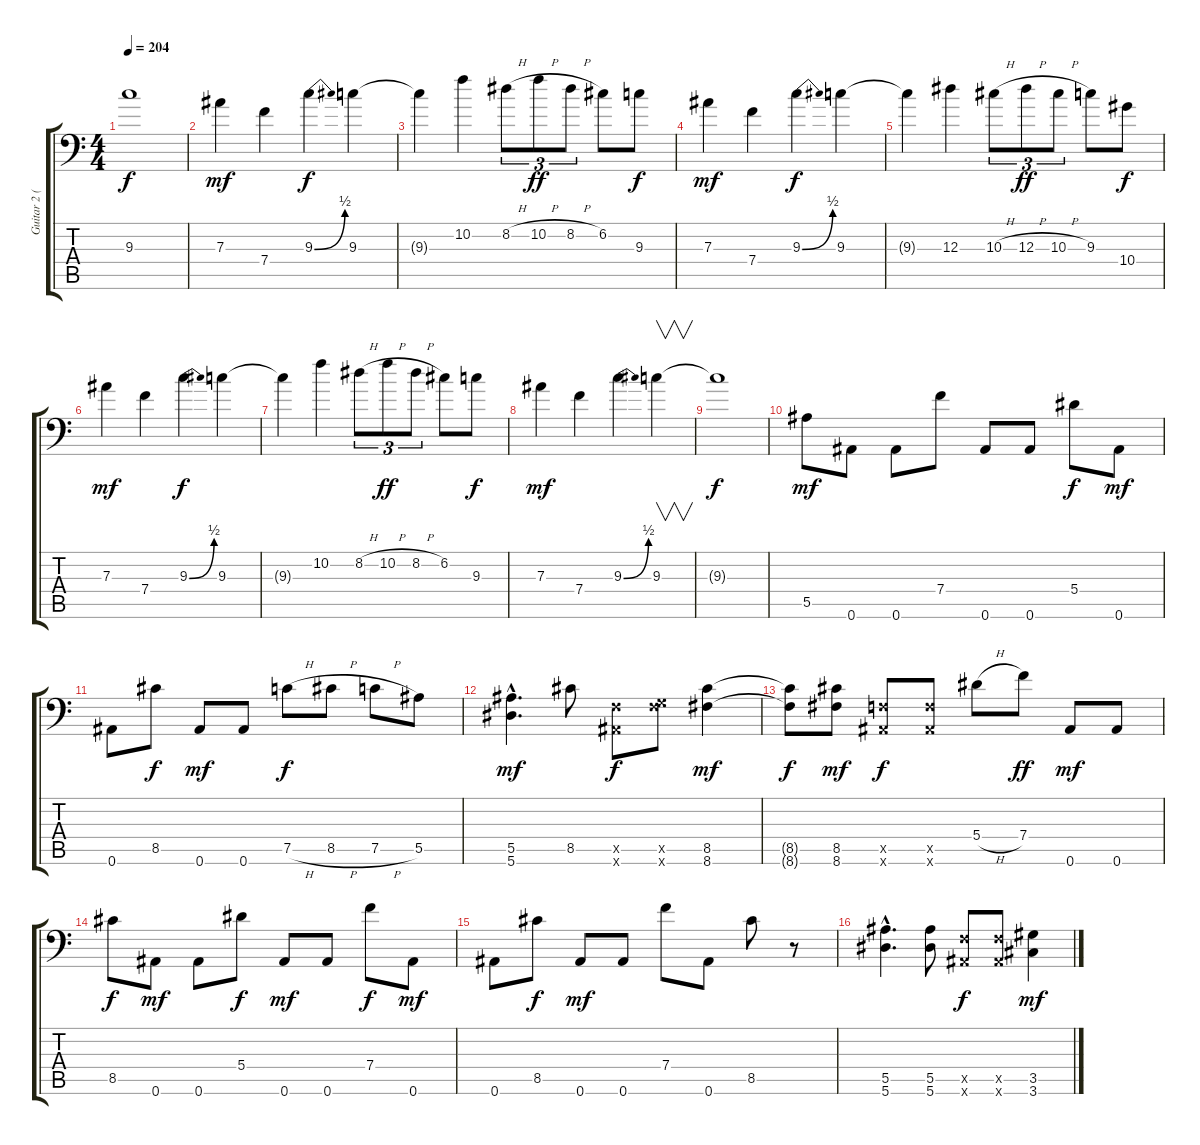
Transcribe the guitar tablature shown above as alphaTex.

\track ("Guitar 2 (Lead)" "Guitar 2 (") {instrument distortionguitar}
\staff {score tabs}
\tuning (C4 G3 Eb3 Bb2 F2 Bb1) {hide}
\ts (4 4)
\tempo 204
\clef f4
\ks c
9.3{t}.1{dy f} |
7.3.4{dy mf} 7.4.4 9.3{be (bend 0 0 60 2)}.4{dy f} 9.3.4 |
9.3{t}.4 10.2.4 8.2{h}.8{tu (3 2)} 10.2{h}.8{tu (3 2) dy ff} 8.2{h}.8{tu (3 2)} 6.2.8 9.3.8{dy f} |
7.3.4{dy mf} 7.4.4 9.3{be (bend 0 0 60 2)}.4{dy f} 9.3.4 |
9.3{t}.4 12.3.4 10.3{h}.8{tu (3 2)} 12.3{h}.8{tu (3 2) dy ff} 10.3{h}.8{tu (3 2)} 9.3.8 10.4.8{dy f} |
7.3.4{dy mf} 7.4.4 9.3{be (bend 0 0 60 2)}.4{dy f} 9.3.4 |
9.3{t}.4 10.2.4 8.2{h}.8{tu (3 2)} 10.2{h}.8{tu (3 2) dy ff} 8.2{h}.8{tu (3 2)} 6.2.8 9.3.8{dy f} |
7.3.4{dy mf} 7.4.4 9.3{be (bend 0 0 60 2)}.4 9.3.4{v} |
9.3{t}.1{dy f} |
5.5.8{dy mf balance 13} 0.6.8 0.6.8 7.4.8 0.6.8 0.6.8 5.4.8{dy f} 0.6.8{dy mf} |
0.6.8 8.5.8{dy f} 0.6.8{dy mf} 0.6.8 7.5{h}.8{dy f} 8.5{h}.8 7.5{h}.8 5.5.8 |
(5.5{hac} 5.6{hac}).4{d dy mf} 8.5.8 (0.5{x} 0.6{x}).8{dy f} (0.5{x} 9.6{x}).8 (8.5 8.6).4{dy mf} |
(8.5{t} 8.6{t}).8{dy f} (8.5 8.6).8{dy mf} (0.5{x} 0.6{x}).8{dy f} (0.5{x} 0.6{x}).8 5.4{h}.8 7.4.8{dy ff} 0.6.8{dy mf} 0.6.8 |
8.5.8{dy f} 0.6.8{dy mf} 0.6.8 5.4.8{dy f} 0.6.8{dy mf} 0.6.8 7.4.8{dy f} 0.6.8{dy mf} |
0.6.8 8.5.8{dy f} 0.6.8{dy mf} 0.6.8 7.4.8 0.6.8 8.5.8 r.8 |
(5.5{hac} 5.6{hac}).4{d} (5.5 5.6).8 (0.5{x} 0.6{x}).8{dy f} (0.5{x} 0.6{x}).8 (3.5 3.6).4{dy mf}
